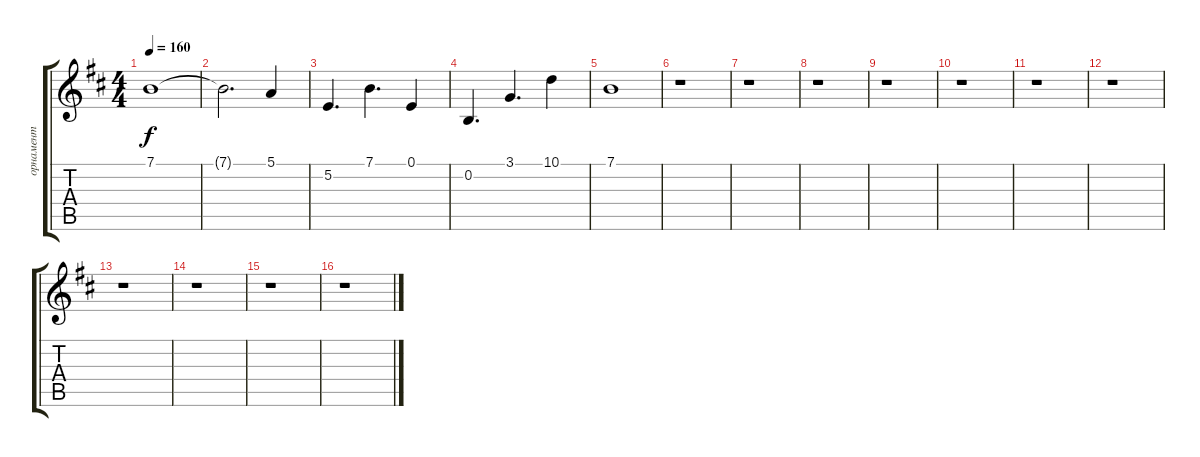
\track ("орнамент" "орнамент") {instrument stringensemble1}
\staff {score tabs}
\tuning (E4 B3 G3 D3 A2 E2) {hide}
\ts (4 4)
\tempo 160
\clef g2
\ks bminor
7.1.1{dy f} |
7.1{t}.2{d} 5.1.4 |
5.2.4{d} 7.1.4{d} 0.1.4 |
0.2.4{d} 3.1.4{d} 10.1.4 |
7.1.1 |
r.1 |
r.1 |
r.1 |
r.1 |
r.1 |
r.1 |
r.1 |
r.1 |
r.1 |
r.1 |
r.1
